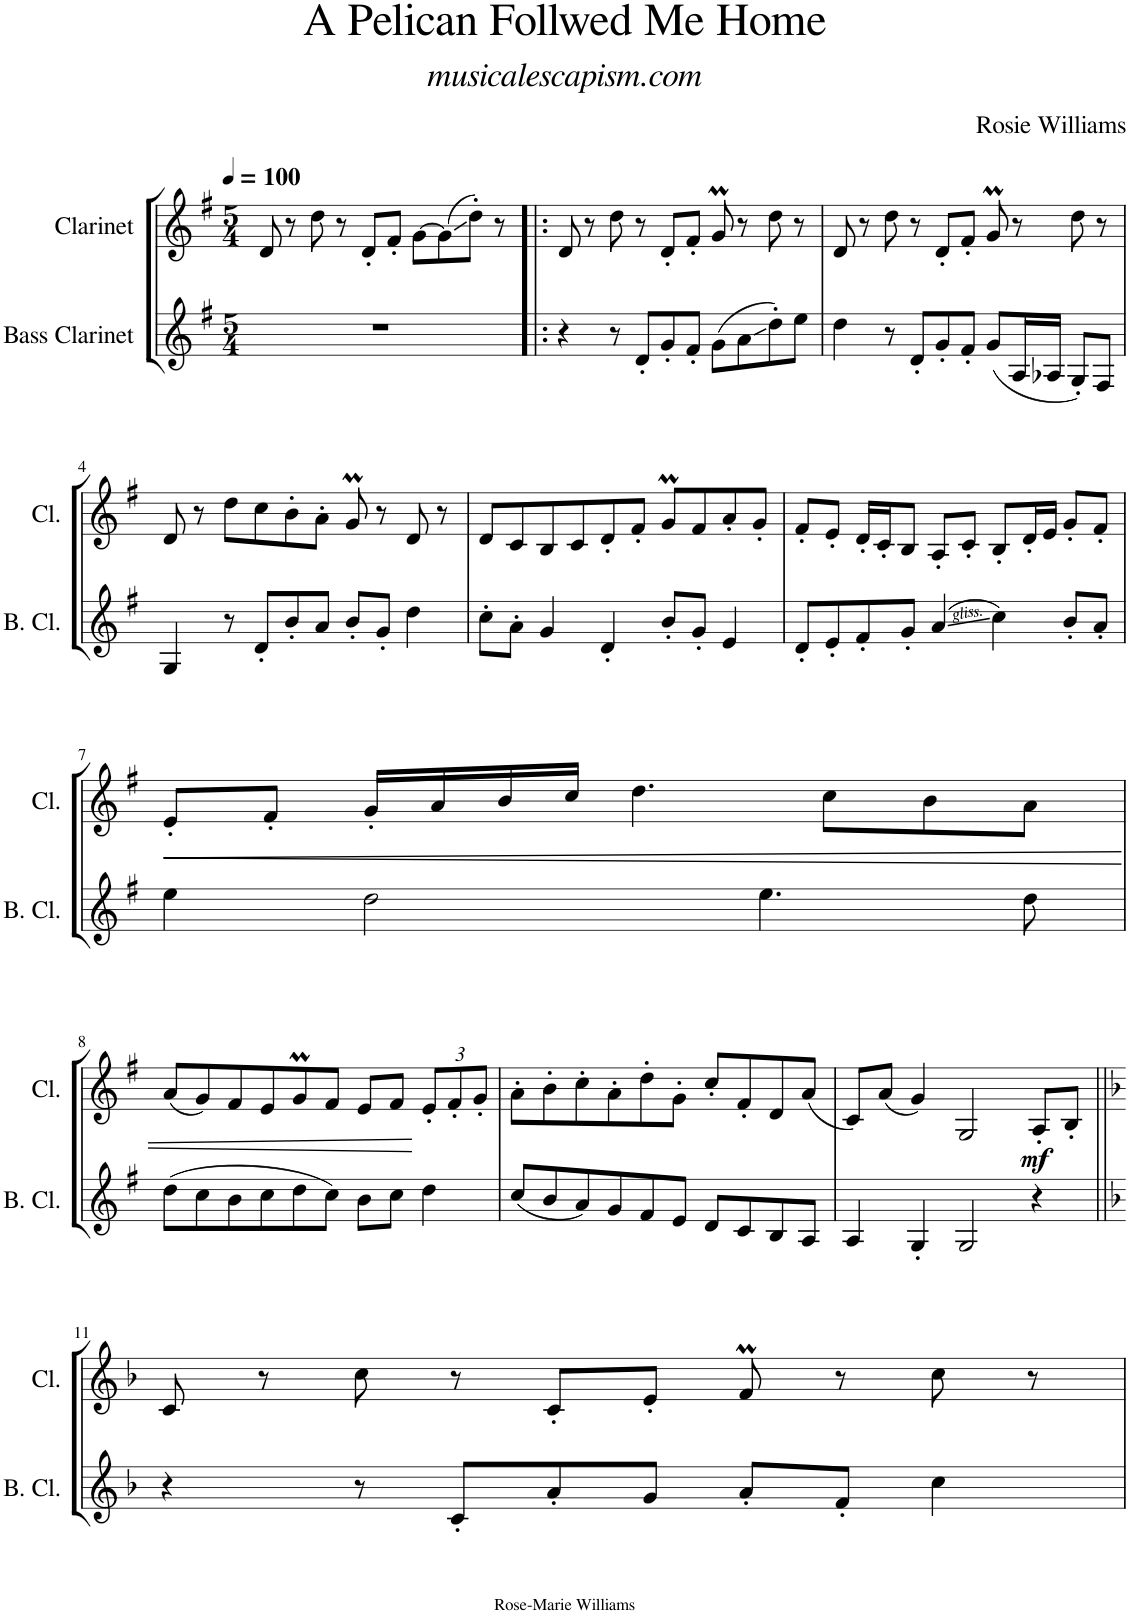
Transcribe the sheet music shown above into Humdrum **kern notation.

**kern	**kern	**dynam
*part2	*part1	*part1
*staff2	*staff1	*staff1
*I"Bass Clarinet	*I"Clarinet	*
*I'B. Cl.	*I'Cl.	*
*clefG2	*clefG2	*
*Trd8c14	*Trd1c2	*
*k[f#]	*k[f#]	*
*M5/4	*M5/4	*
*MM100	*MM100	*
=1	=1	=1
4%5r	8d/	.
.	8r	.
.	8dd\	.
.	8r	.
.	8d'/L	.
.	8f#'/J	.
.	[8g\L	.
.	(8g\]	.
.	8dd'\J)	.
.	8r	.
=2!|:	=2!|:	=2!|:
4r	8d/	.
.	8r	.
8r	8dd\	.
8d'/L	8r	.
8g'/	8d'/L	.
8f#'/J	8f#'/J	.
(8g\L	8gM/	.
8a\	8r	.
8dd'\)	8dd\	.
8ee\J	8r	.
=3	=3	=3
4dd\	8d/	.
.	8r	.
8r	8dd\	.
8d'/L	8r	.
8g'/	8d'/L	.
8f#'/J	8f#'/J	.
(8g/L	8gM/	.
16A/L	8r	.
16A-X/JJ	.	.
8G'/L)	8dd\	.
8F#/J	8r	.
!!LO:LB:g=z
=4	=4	=4
4G/	8d/	.
.	8r	.
8r	8dd\L	.
8d'/L	8cc\	.
8b'/	8b'\	.
8a/J	8a'\J	.
8b'/L	8gM/	.
8g'/J	8r	.
4dd\	8d/	.
.	8r	.
=5	=5	=5
8cc'\L	8d/L	.
8a'\J	8c/	.
4g/	8B/	.
.	8c/	.
4d'/	8d'/	.
.	8f#'/J	.
8b'/L	8gM/L	.
8g'/J	8f#/	.
4e/	8a'/	.
.	8g'/J	.
=6	=6	=6
8d'/L	8f#'/L	.
8e'/	8e'/J	.
8f#'/	16d'/LL	.
.	16c'/J	.
8g'/J	8B/J	.
(4a/	8A'/L	.
.	8c'/J	.
4cc\)	8B'/L	.
.	16d'/L	.
.	16e/JJ	.
8b'/L	8g'/L	.
8a'/J	8f#'/J	.
!!LO:LB:g=z
=7	=7	=7
!	!	!LO:HP:b
4ee\	8e'/L	<
.	8f#'/J	.
2dd\	16g'/LL	.
.	16a/	.
.	16b/	.
.	16cc/JJ	.
.	4.dd\	.
4.ee\	.	.
.	8cc\L	.
.	8b\	.
8dd\	8a\J	.
!!LO:LB:g=z
=8	=8	=8
(8dd\L	(8a/L	.
8cc\	8g/)	.
8b\	8f#/	.
8cc\	8e/	.
8dd\	8gM/	.
8cc\J)	8f#/J	.
8b\L	8e/L	.
8cc\J	8f#/J	.
*	*Xbrackettup	*
4dd\	12e'/L	[
.	12f#'/	.
.	12g'/J	.
=9	=9	=9
(8cc/L	8a'\L	.
8b/	8b'\	.
8a/)	8cc'\	.
8g/	8a'\	.
8f#/	8dd'\	.
8e/J	8g'\J	.
8d/L	8cc'/L	.
8c/	8f#'/	.
8B/	8d/	.
8A/J	(8a/J	.
=10	=10	=10
4A/	8c/L)	.
.	(8a/J	.
4G'/	4g/)	.
2G/	2G/	.
!	!	!LO:DY:b
4r	8A'/L	mf
.	8B'/J	.
!!LO:LB:g=z
=11||	=11||	=11||
*k[b-]	*k[b-]	*
4r	8c/	.
.	8r	.
8r	8cc\	.
8c'/L	8r	.
8a'/	8c'/L	.
8g/J	8e'/J	.
8a'/L	8fM/	.
8f'/J	8r	.
4cc\	8cc\	.
.	8r	.
=	=	=
*-	*-	*-
